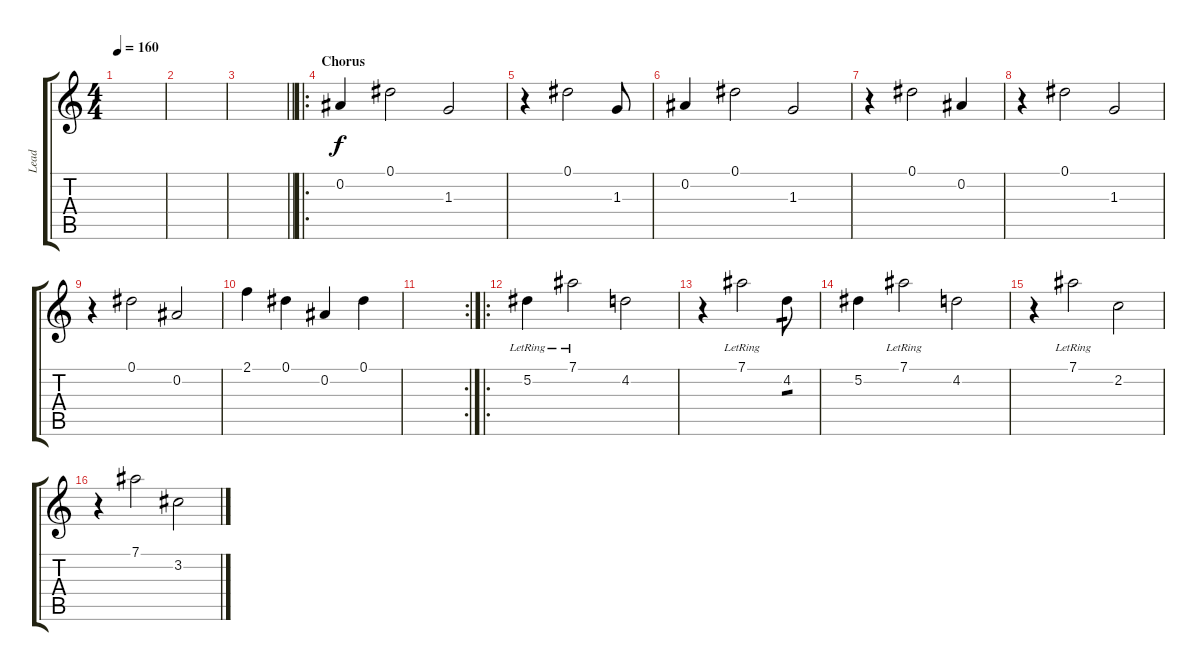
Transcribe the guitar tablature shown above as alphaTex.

\track ("Lead" "Lead") {instrument electricguitarjazz}
\staff {score tabs}
\tuning (Eb4 Bb3 Gb3 Db3 Ab2 Eb2) {hide}
\ts (4 4)
\tempo 160
\clef g2
\ks c
|
|
\barLineRight lightlight
|
\ro
\section ("" "Chorus")
0.2.4 0.1.2 1.3.2 |
r.4 0.1.2 1.3.8 |
0.2.4 0.1.2 1.3.2 |
r.4 0.1.2 0.2.4 |
r.4 0.1.2 1.3.2 |
r.4 0.1.2 0.2.2 |
2.1.4 0.1.4 0.2.4 0.1.4 |
\rc 2
|
\ro
5.2{lr}.4 7.1{lr}.2 4.2.2 |
r.4 7.1{lr}.2 4.2.8{tp 1} |
5.2.4 7.1{lr}.2 4.2.2 |
r.4 7.1{lr}.2 2.2.2 |
r.4 7.1.2 3.2.2
